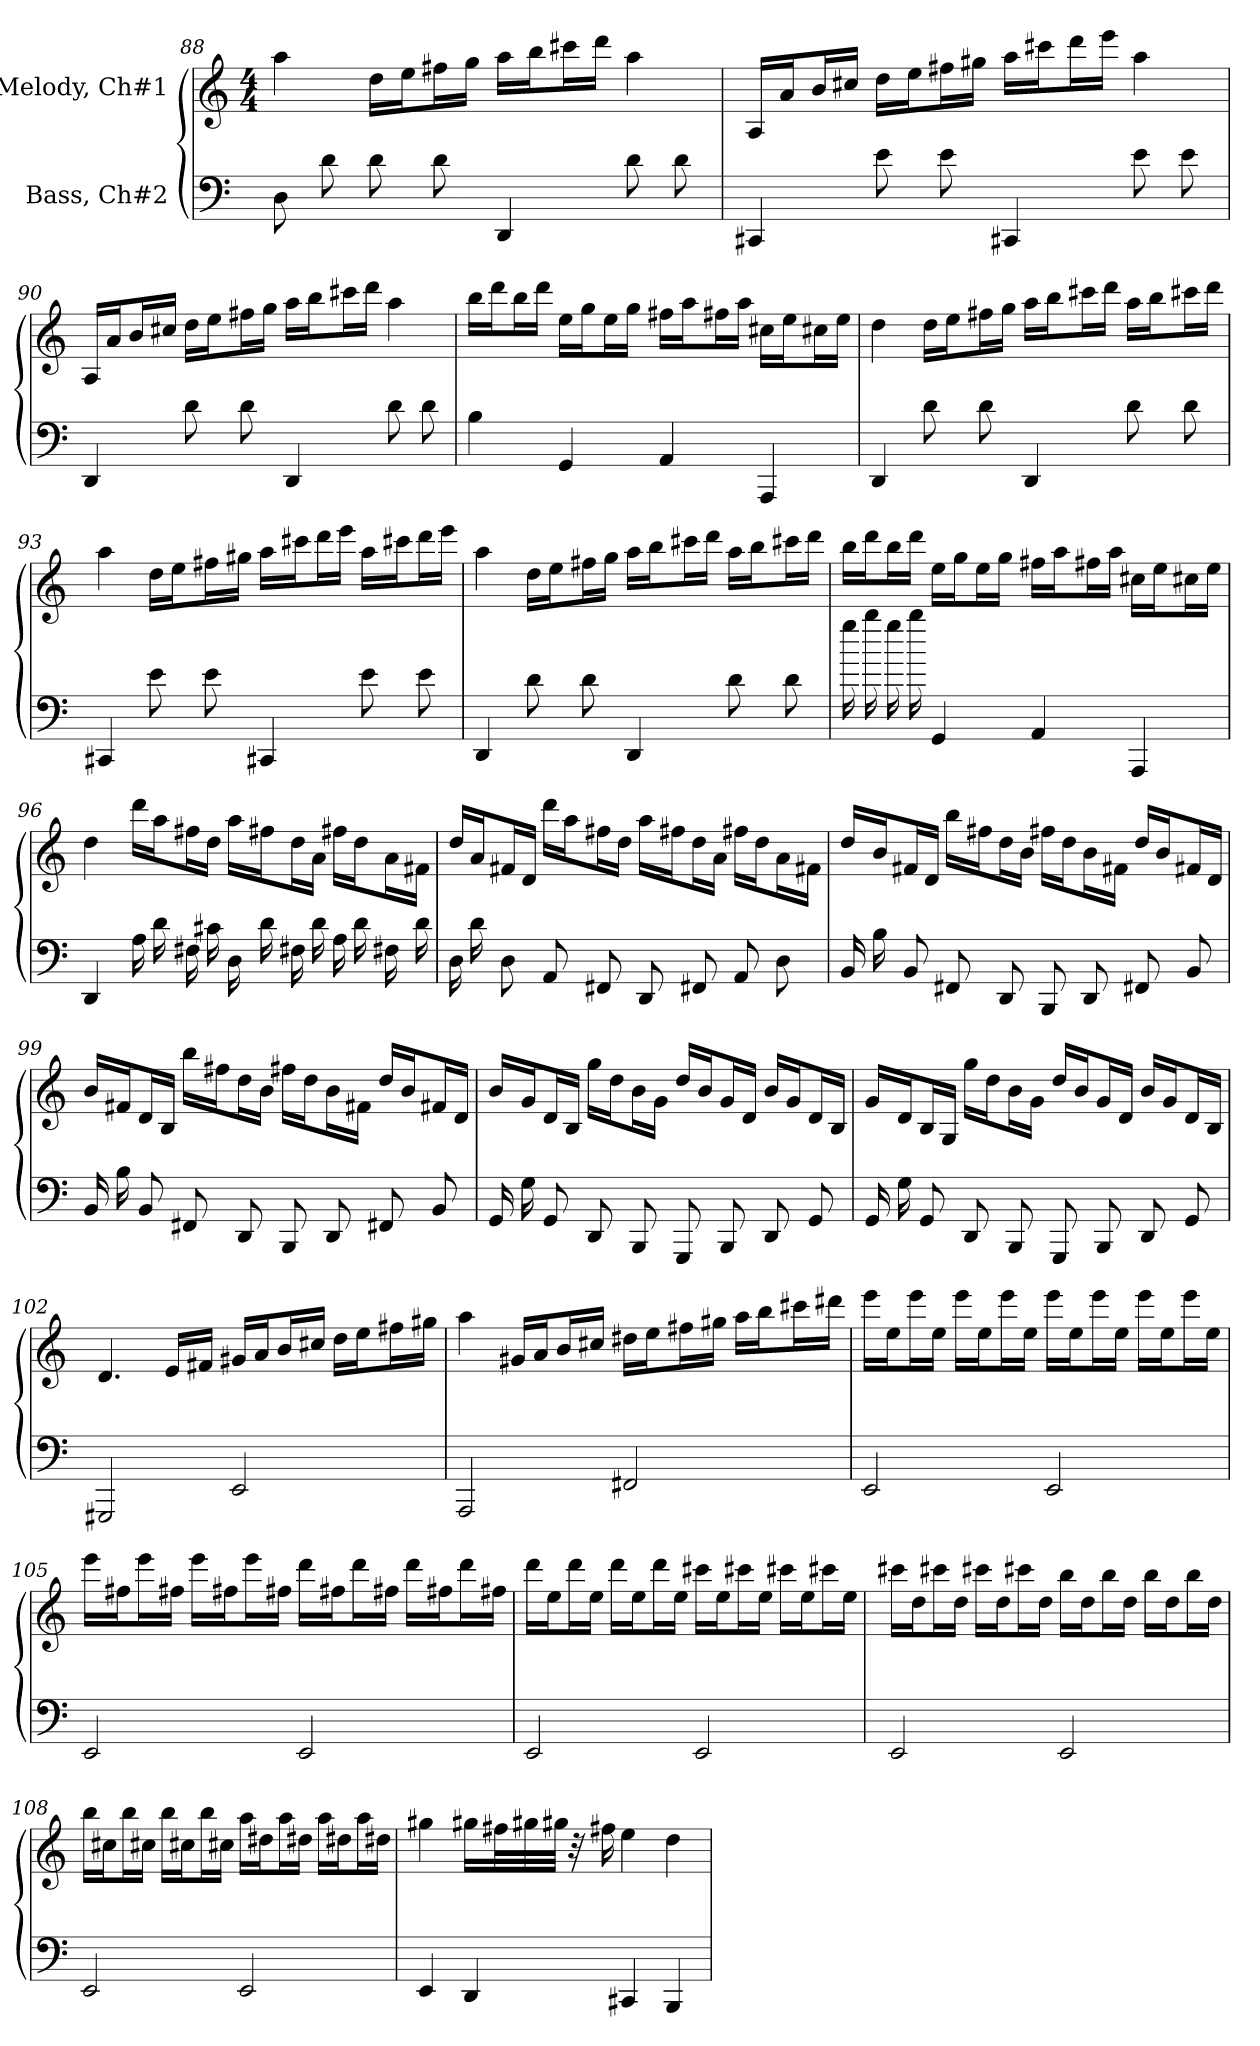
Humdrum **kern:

**kern	**kern
*part2	*part1
*staff2	*staff1
*I"Bass, Ch#2	*I"Melody, Ch#1
*clefF4	*
*	*M4/4
=88	=88
8D	4aa
8d	.
8d	16ddLL
.	16eeJ
8d	16ff#XL
.	16ggJJ
4DD	16aaLL
.	16bbJ
.	16ccc#XL
.	16dddJJ
8d	4aa
8d	.
=89	=89
4CC#X	16ALL
.	16aJ
.	16bL
.	16cc#XJJ
8e	16ddLL
.	16eeJ
8e	16ff#XL
.	16gg#XJJ
4CC#X	16aaLL
.	16ccc#XJ
.	16dddL
.	16eeeJJ
8e	4aa
8e	.
=90	=90
4DD	16ALL
.	16aJ
.	16bL
.	16cc#XJJ
8d	16ddLL
.	16eeJ
8d	16ff#XL
.	16ggJJ
4DD	16aaLL
.	16bbJ
.	16ccc#XL
.	16dddJJ
8d	4aa
8d	.
=91	=91
4B	16bbLL
.	16dddJ
.	16bbL
.	16dddJJ
4GG	16eeLL
.	16ggJ
.	16eeL
.	16ggJJ
4AA	16ff#XLL
.	16aaJ
.	16ff#XL
.	16aaJJ
4AAA	16cc#XLL
.	16eeJ
.	16cc#XL
.	16eeJJ
=92	=92
4DD	4dd
8d	16ddLL
.	16eeJ
8d	16ff#XL
.	16ggJJ
4DD	16aaLL
.	16bbJ
.	16ccc#XL
.	16dddJJ
8d	16aaLL
.	16bbJ
8d	16ccc#XL
.	16dddJJ
=93	=93
4CC#X	4aa
8e	16ddLL
.	16eeJ
8e	16ff#XL
.	16gg#XJJ
4CC#X	16aaLL
.	16ccc#XJ
.	16dddL
.	16eeeJJ
8e	16aaLL
.	16ccc#XJ
8e	16dddL
.	16eeeJJ
=94	=94
4DD	4aa
8d	16ddLL
.	16eeJ
8d	16ff#XL
.	16ggJJ
4DD	16aaLL
.	16bbJ
.	16ccc#XL
.	16dddJJ
8d	16aaLL
.	16bbJ
8d	16ccc#XL
.	16dddJJ
=95	=95
16gg	16bbLL
16bb	16dddJ
16gg	16bbL
16bb	16dddJJ
4GG	16eeLL
.	16ggJ
.	16eeL
.	16ggJJ
4AA	16ff#XLL
.	16aaJ
.	16ff#XL
.	16aaJJ
4AAA	16cc#XLL
.	16eeJ
.	16cc#XL
.	16eeJJ
=96	=96
4DD	4dd
16A	16dddLL
16d	16aaJ
16F#X	16ff#XL
16c#X	16ddJJ
16D	16aaLL
16d	16ff#XJ
16F#X	16ddL
16d	16aJJ
16A	16ff#XLL
16d	16ddJ
16F#X	16aL
16d	16f#XJJ
=97	=97
16D	16ddLL
16d	16aJ
8D	16f#XL
.	16dJJ
8AA	16dddLL
.	16aaJ
8FF#X	16ff#XL
.	16ddJJ
8DD	16aaLL
.	16ff#XJ
8FF#X	16ddL
.	16aJJ
8AA	16ff#XLL
.	16ddJ
8D	16aL
.	16f#XJJ
=98	=98
16BB	16ddLL
16B	16bJ
8BB	16f#XL
.	16dJJ
8FF#X	16bbLL
.	16ff#XJ
8DD	16ddL
.	16bJJ
8BBB	16ff#XLL
.	16ddJ
8DD	16bL
.	16f#XJJ
8FF#X	16ddLL
.	16bJ
8BB	16f#XL
.	16dJJ
=99	=99
16BB	16bLL
16B	16f#XJ
8BB	16dL
.	16BJJ
8FF#X	16bbLL
.	16ff#XJ
8DD	16ddL
.	16bJJ
8BBB	16ff#XLL
.	16ddJ
8DD	16bL
.	16f#XJJ
8FF#X	16ddLL
.	16bJ
8BB	16f#XL
.	16dJJ
=100	=100
16GG	16bLL
16G	16gJ
8GG	16dL
.	16BJJ
8DD	16ggLL
.	16ddJ
8BBB	16bL
.	16gJJ
8GGG	16ddLL
.	16bJ
8BBB	16gL
.	16dJJ
8DD	16bLL
.	16gJ
8GG	16dL
.	16BJJ
=101	=101
16GG	16gLL
16G	16dJ
8GG	16BL
.	16GJJ
8DD	16ggLL
.	16ddJ
8BBB	16bL
.	16gJJ
8GGG	16ddLL
.	16bJ
8BBB	16gL
.	16dJJ
8DD	16bLL
.	16gJ
8GG	16dL
.	16BJJ
=102	=102
2GGG#X	4.d
.	16eLL
.	16f#XJJ
2EE	16g#XLL
.	16aJ
.	16bL
.	16cc#XJJ
.	16ddLL
.	16eeJ
.	16ff#XL
.	16gg#XJJ
=103	=103
2AAA	4aa
.	16g#XLL
.	16aJ
.	16bL
.	16cc#XJJ
2FF#X	16dd#XLL
.	16eeJ
.	16ff#XL
.	16gg#XJJ
.	16aaLL
.	16bbJ
.	16ccc#XL
.	16ddd#XJJ
=104	=104
2EE	16eeeLL
.	16eeJ
.	16eeeL
.	16eeJJ
.	16eeeLL
.	16eeJ
.	16eeeL
.	16eeJJ
2EE	16eeeLL
.	16eeJ
.	16eeeL
.	16eeJJ
.	16eeeLL
.	16eeJ
.	16eeeL
.	16eeJJ
=105	=105
2EE	16eeeLL
.	16ff#XJ
.	16eeeL
.	16ff#XJJ
.	16eeeLL
.	16ff#XJ
.	16eeeL
.	16ff#XJJ
2EE	16dddLL
.	16ff#XJ
.	16dddL
.	16ff#XJJ
.	16dddLL
.	16ff#XJ
.	16dddL
.	16ff#XJJ
=106	=106
2EE	16dddLL
.	16eeJ
.	16dddL
.	16eeJJ
.	16dddLL
.	16eeJ
.	16dddL
.	16eeJJ
2EE	16ccc#XLL
.	16eeJ
.	16ccc#XL
.	16eeJJ
.	16ccc#XLL
.	16eeJ
.	16ccc#XL
.	16eeJJ
=107	=107
2EE	16ccc#XLL
.	16ddJ
.	16ccc#XL
.	16ddJJ
.	16ccc#XLL
.	16ddJ
.	16ccc#XL
.	16ddJJ
2EE	16bbLL
.	16ddJ
.	16bbL
.	16ddJJ
.	16bbLL
.	16ddJ
.	16bbL
.	16ddJJ
=108	=108
2EE	16bbLL
.	16cc#XJ
.	16bbL
.	16cc#XJJ
.	16bbLL
.	16cc#XJ
.	16bbL
.	16cc#XJJ
2EE	16aaLL
.	16dd#XJ
.	16aaL
.	16dd#XJJ
.	16aaLL
.	16dd#XJ
.	16aaL
.	16dd#XJJ
=109	=109
4EE	4gg#X
4DD	16gg#XLL
.	32ff#XL
.	32gg#X
.	32gg#XJJJ
.	32r
.	16ff#X
4CC#X	4ee
4BBB	4dd
=	=
*-	*-
